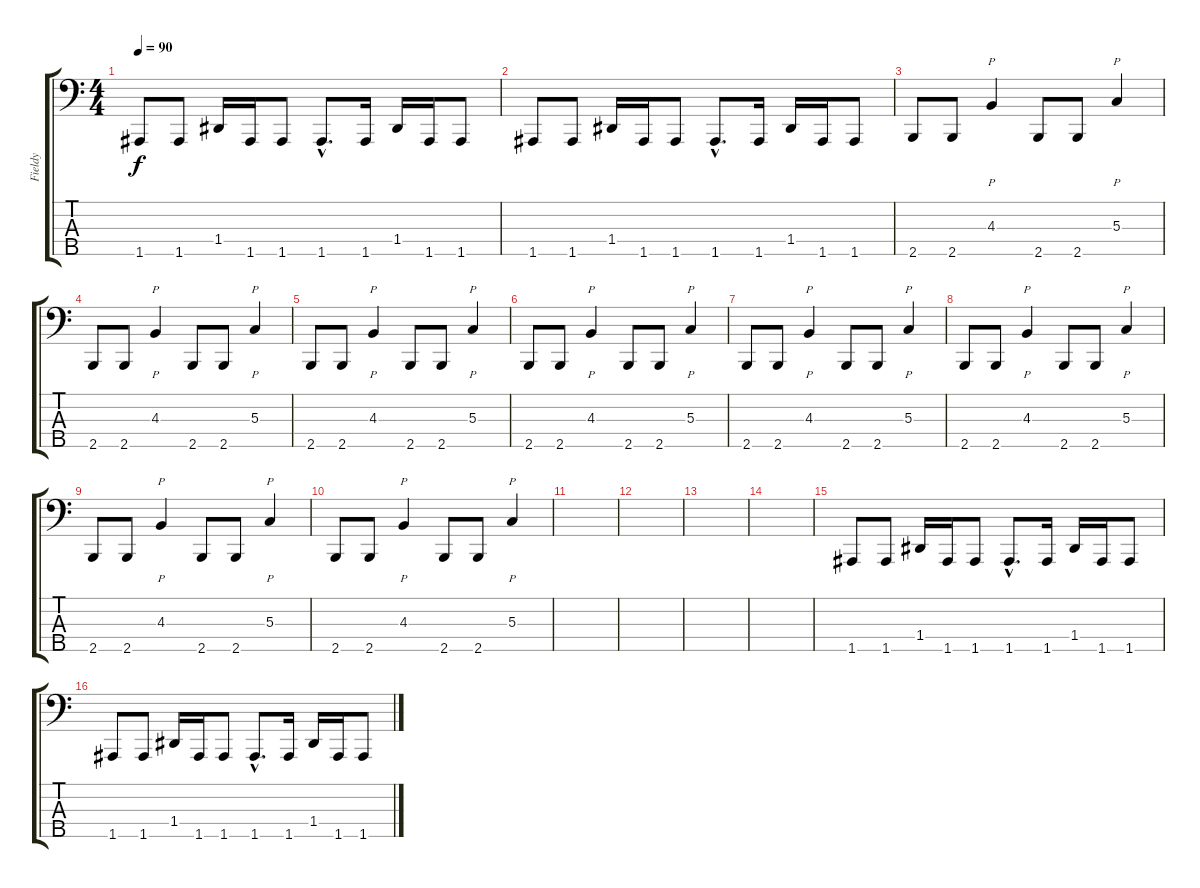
\track ("Fieldy" "Fieldy") {instrument slapbass1}
\staff {score tabs}
\tuning (F2 C2 G1 D1 A0) {hide}
\ts (4 4)
\tempo 90
\clef f4
\ks c
1.5.8{dy f} 1.5.8 1.4.16 1.5.16 1.5.8 1.5{hac}.8{d} 1.5.16 1.4.16 1.5.16 1.5.8 |
1.5.8 1.5.8 1.4.16 1.5.16 1.5.8 1.5{hac}.8{d} 1.5.16 1.4.16 1.5.16 1.5.8 |
2.5.8 2.5.8 4.3.4{p} 2.5.8 2.5.8 5.3.4{p} |
2.5.8 2.5.8 4.3.4{p} 2.5.8 2.5.8 5.3.4{p} |
2.5.8 2.5.8 4.3.4{p} 2.5.8 2.5.8 5.3.4{p} |
2.5.8 2.5.8 4.3.4{p} 2.5.8 2.5.8 5.3.4{p} |
2.5.8 2.5.8 4.3.4{p} 2.5.8 2.5.8 5.3.4{p} |
2.5.8 2.5.8 4.3.4{p} 2.5.8 2.5.8 5.3.4{p} |
2.5.8 2.5.8 4.3.4{p} 2.5.8 2.5.8 5.3.4{p} |
2.5.8 2.5.8 4.3.4{p} 2.5.8 2.5.8 5.3.4{p} |
|
|
|
|
1.5.8 1.5.8 1.4.16 1.5.16 1.5.8 1.5{hac}.8{d} 1.5.16 1.4.16 1.5.16 1.5.8 |
1.5.8 1.5.8 1.4.16 1.5.16 1.5.8 1.5{hac}.8{d} 1.5.16 1.4.16 1.5.16 1.5.8
